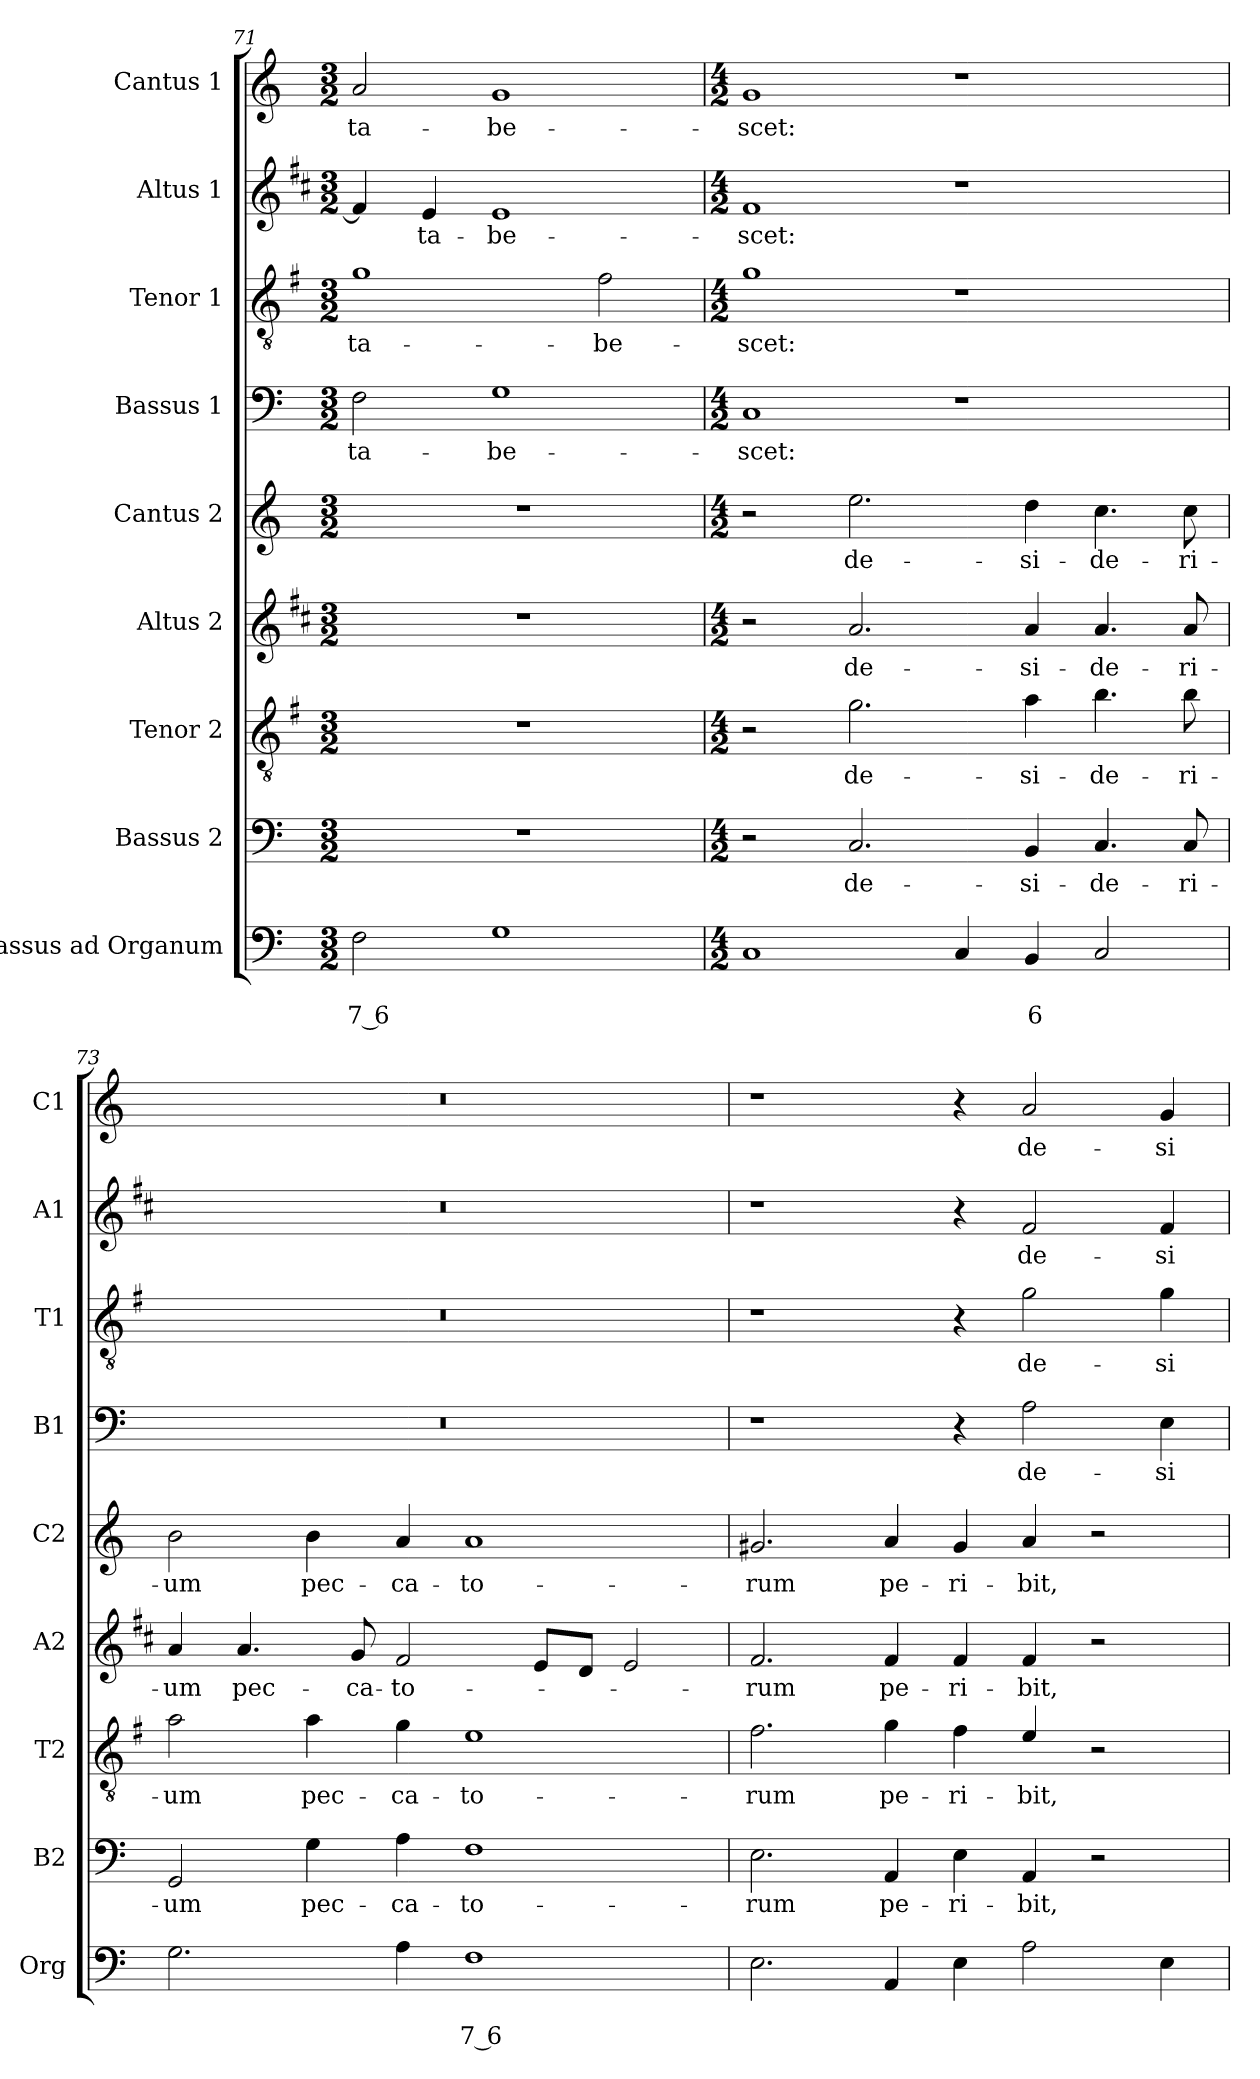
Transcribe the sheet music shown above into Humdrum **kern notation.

**kern	**text	**text	**kern	**text	**kern	**text	**kern	**text	**kern	**text	**kern	**text	**kern	**text	**kern	**text	**kern	**text
*part9	*part9	*part9	*part8	*part8	*part7	*part7	*part6	*part6	*part5	*part5	*part4	*part4	*part3	*part3	*part2	*part2	*part1	*part1
*staff9	*staff9	*staff9	*staff8	*staff8	*staff7	*staff7	*staff6	*staff6	*staff5	*staff5	*staff4	*staff4	*staff3	*staff3	*staff2	*staff2	*staff1	*staff1
*I"Bassus ad Organum	*	*	*I"Bassus 2	*	*I"Tenor 2	*	*I"Altus 2	*	*I"Cantus 2	*	*I"Bassus 1	*	*I"Tenor 1	*	*I"Altus 1	*	*I"Cantus 1	*
*I'Org	*	*	*I'B2	*	*I'T2	*	*I'A2	*	*I'C2	*	*I'B1	*	*I'T1	*	*I'A1	*	*I'C1	*
*clefF4	*	*	*clefF4	*	*clefGv2	*	*clefG2	*	*clefG2	*	*clefF4	*	*clefGv2	*	*clefG2	*	*clefG2	*
*	*	*	*	*	*ITrd4c7	*	*ITrd1c2	*	*	*	*	*	*ITrd4c7	*	*ITrd1c2	*	*	*
*k[]	*	*	*k[]	*	*k[]	*	*k[]	*	*k[]	*	*k[]	*	*k[]	*	*k[]	*	*k[]	*
*C:	*	*	*C:	*	*C:	*	*C:	*	*C:	*	*C:	*	*C:	*	*C:	*	*C:	*
*M3/2	*	*	*M3/2	*	*M3/2	*	*M3/2	*	*M3/2	*	*M3/2	*	*M3/2	*	*M3/2	*	*M3/2	*
=71	=71	=71	=71	=71	=71	=71	=71	=71	=71	=71	=71	=71	=71	=71	=71	=71	=71	=71
!	!	!LO:LY:b	!	!	!	!	!	!	!	!	!	!LO:LY:b	!	!LO:LY:b	!	!	!	!LO:LY:b
2F\	.	7 6	1.r	.	1.r	.	1.r	.	1.r	.	2F\	ta-	1c	ta-	4e/]	.	2a/	ta-
!	!	!	!	!	!	!	!	!	!	!	!	!	!	!	!	!LO:LY:b	!	!
.	.	.	.	.	.	.	.	.	.	.	.	.	.	.	4d/	ta-	.	.
!	!	!	!	!	!	!	!	!	!	!	!	!LO:LY:b	!	!	!	!LO:LY:b	!	!LO:LY:b
1G	.	.	.	.	.	.	.	.	.	.	1G	-be-	.	.	1d	-be-	1g	-be-
!	!	!	!	!	!	!	!	!	!	!	!	!	!	!LO:LY:b	!	!	!	!
.	.	.	.	.	.	.	.	.	.	.	.	.	2B\	-be-	.	.	.	.
=72	=72	=72	=72	=72	=72	=72	=72	=72	=72	=72	=72	=72	=72	=72	=72	=72	=72	=72
*M4/2	*	*	*M4/2	*	*M4/2	*	*M4/2	*	*M4/2	*	*M4/2	*	*M4/2	*	*M4/2	*	*M4/2	*
!	!	!	!	!	!	!	!	!	!	!	!	!LO:LY:b	!	!LO:LY:b	!	!LO:LY:b	!	!LO:LY:b
1C	.	.	2r	.	2r	.	2r	.	2r	.	1C	-scet:	1c	-scet:	1e	-scet:	1g	-scet:
!	!	!	!	!LO:LY:b	!	!LO:LY:b	!	!LO:LY:b	!	!LO:LY:b	!	!	!	!	!	!	!	!
.	.	.	2.C/	de-	2.c\	de-	2.g/	de-	2.ee\	de-	.	.	.	.	.	.	.	.
4C/	.	.	.	.	.	.	.	.	.	.	1r	.	1r	.	1r	.	1r	.
!	!	!LO:LY:b	!	!LO:LY:b	!	!LO:LY:b	!	!LO:LY:b	!	!LO:LY:b	!	!	!	!	!	!	!	!
4BB/	.	6	4BB/	-si-	4d\	-si-	4g/	-si-	4dd\	-si-	.	.	.	.	.	.	.	.
!	!	!	!	!LO:LY:b	!	!LO:LY:b	!	!LO:LY:b	!	!LO:LY:b	!	!	!	!	!	!	!	!
2C/	.	.	4.C/	-de-	4.e\	-de-	4.g/	-de-	4.cc\	-de-	.	.	.	.	.	.	.	.
!	!	!	!	!LO:LY:b	!	!LO:LY:b	!	!LO:LY:b	!	!LO:LY:b	!	!	!	!	!	!	!	!
.	.	.	8C/	-ri-	8e\	-ri-	8g/	-ri-	8cc\	-ri-	.	.	.	.	.	.	.	.
!!LO:LB:g=z
=73	=73	=73	=73	=73	=73	=73	=73	=73	=73	=73	=73	=73	=73	=73	=73	=73	=73	=73
!	!	!	!	!LO:LY:b	!	!LO:LY:b	!	!LO:LY:b	!	!LO:LY:b	!	!	!	!	!	!	!	!
2.G\	.	.	2GG/	-um	2d\	-um	4g/	-um	2b\	-um	0r	.	0r	.	0r	.	0r	.
!	!	!	!	!	!	!	!	!LO:LY:b	!	!	!	!	!	!	!	!	!	!
.	.	.	.	.	.	.	4.g/	pec-	.	.	.	.	.	.	.	.	.	.
!	!	!	!	!LO:LY:b	!	!LO:LY:b	!	!	!	!LO:LY:b	!	!	!	!	!	!	!	!
.	.	.	4G\	pec-	4d\	pec-	.	.	4b\	pec-	.	.	.	.	.	.	.	.
!	!	!	!	!	!	!	!	!LO:LY:b	!	!	!	!	!	!	!	!	!	!
.	.	.	.	.	.	.	8f/	-ca-	.	.	.	.	.	.	.	.	.	.
!	!	!	!	!LO:LY:b	!	!LO:LY:b	!	!LO:LY:b	!	!LO:LY:b	!	!	!	!	!	!	!	!
4A\	.	.	4A\	-ca-	4c\	-ca-	2e/	-to-	4a/	-ca-	.	.	.	.	.	.	.	.
!	!	!LO:LY:b	!	!LO:LY:b	!	!LO:LY:b	!	!	!	!LO:LY:b	!	!	!	!	!	!	!	!
1F	.	7 6	1F	-to-	1A	-to-	.	.	1a	-to-	.	.	.	.	.	.	.	.
.	.	.	.	.	.	.	8d/L	.	.	.	.	.	.	.	.	.	.	.
.	.	.	.	.	.	.	8c/J	.	.	.	.	.	.	.	.	.	.	.
.	.	.	.	.	.	.	2d/	.	.	.	.	.	.	.	.	.	.	.
=74	=74	=74	=74	=74	=74	=74	=74	=74	=74	=74	=74	=74	=74	=74	=74	=74	=74	=74
!	!	!	!	!LO:LY:b	!	!LO:LY:b	!	!LO:LY:b	!	!LO:LY:b	!	!	!	!	!	!	!	!
2.E\	.	.	2.E\	-rum	2.B\	-rum	2.e/	-rum	2.g#X/	-rum	1r	.	1r	.	1r	.	1r	.
!	!	!	!	!LO:LY:b	!	!LO:LY:b	!	!LO:LY:b	!	!LO:LY:b	!	!	!	!	!	!	!	!
4AA/	.	.	4AA/	pe-	4c\	pe-	4e/	pe-	4a/	pe-	.	.	.	.	.	.	.	.
!	!	!	!	!LO:LY:b	!	!LO:LY:b	!	!LO:LY:b	!	!LO:LY:b	!	!	!	!	!	!	!	!
4E\	.	.	4E\	-ri-	4B\	-ri-	4e/	-ri-	4g#/	-ri-	4r	.	4r	.	4r	.	4r	.
!	!	!	!	!LO:LY:b	!	!LO:LY:b	!	!LO:LY:b	!	!LO:LY:b	!	!LO:LY:b	!	!LO:LY:b	!	!LO:LY:b	!	!LO:LY:b
2A\	.	.	4AA/	-bit,	4A/	-bit,	4e/	-bit,	4a/	-bit,	2A\	de-	2c\	de-	2e/	de-	2a/	de-
.	.	.	2r	.	2r	.	2r	.	2r	.	.	.	.	.	.	.	.	.
!	!	!	!	!	!	!	!	!	!	!	!	!LO:LY:b	!	!LO:LY:b	!	!LO:LY:b	!	!LO:LY:b
4E\	.	.	.	.	.	.	.	.	.	.	4E\	-si-	4c\	-si-	4e/	-si-	4g/	-si-
=	=	=	=	=	=	=	=	=	=	=	=	=	=	=	=	=	=	=
*-	*-	*-	*-	*-	*-	*-	*-	*-	*-	*-	*-	*-	*-	*-	*-	*-	*-	*-
